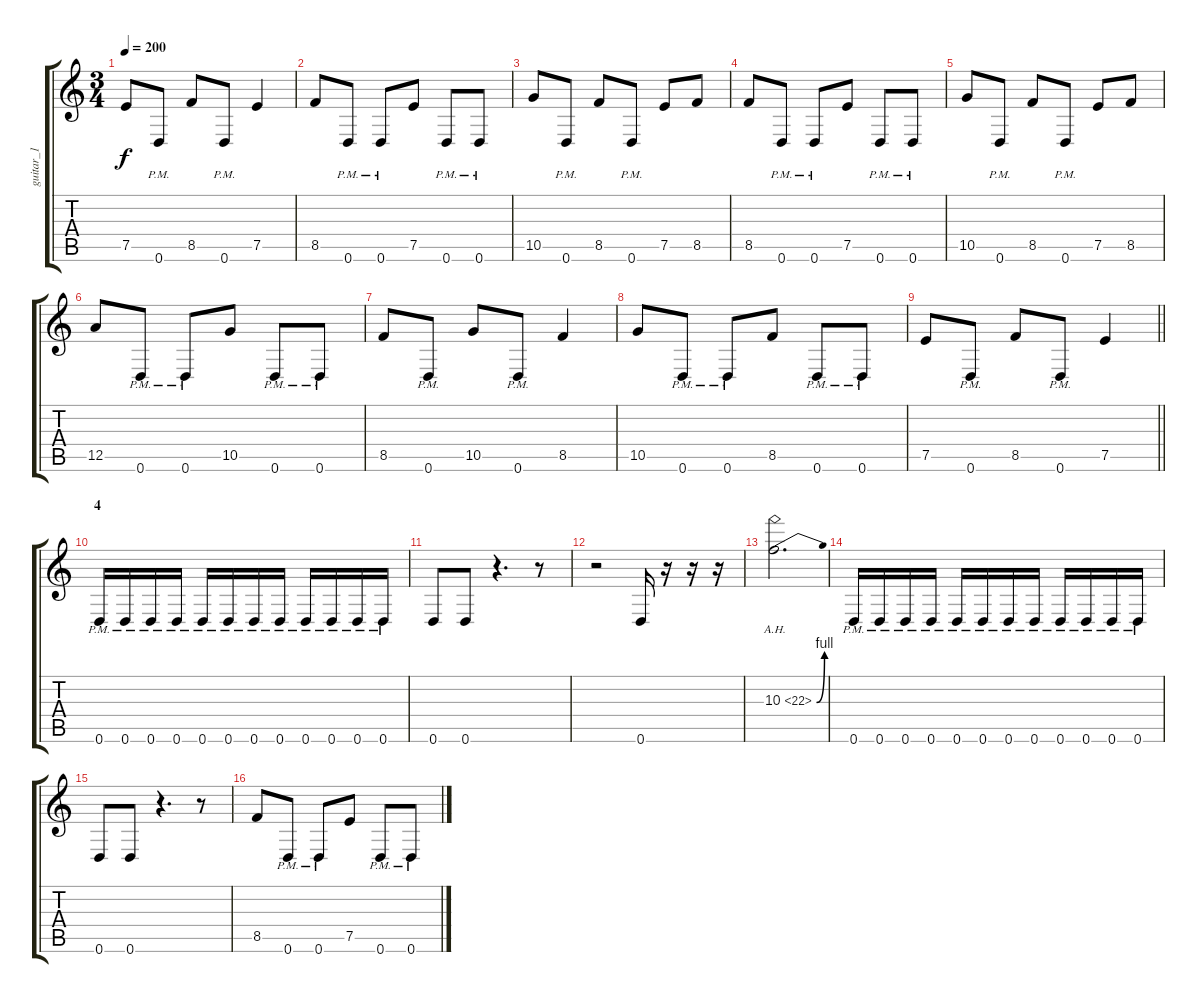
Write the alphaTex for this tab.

\track ("guitar_1" "guitar_1") {instrument overdrivenguitar}
\staff {score tabs}
\tuning (E4 B3 G3 D3 A2 D2) {hide}
\ts (3 4)
\tempo 200
\clef g2
\ks c
7.5.8{dy f} 0.6{pm}.8 8.5.8 0.6{pm}.8 7.5.4 |
8.5.8 0.6{pm}.8 0.6{pm}.8 7.5.8 0.6{pm}.8 0.6{pm}.8 |
10.5.8 0.6{pm}.8 8.5.8 0.6{pm}.8 7.5.8 8.5.8 |
8.5.8 0.6{pm}.8 0.6{pm}.8 7.5.8 0.6{pm}.8 0.6{pm}.8 |
10.5.8 0.6{pm}.8 8.5.8 0.6{pm}.8 7.5.8 8.5.8 |
12.5.8 0.6{pm}.8 0.6{pm}.8 10.5.8 0.6{pm}.8 0.6{pm}.8 |
8.5.8 0.6{pm}.8 10.5.8 0.6{pm}.8 8.5.4 |
10.5.8 0.6{pm}.8 0.6{pm}.8 8.5.8 0.6{pm}.8 0.6{pm}.8 |
\barLineRight lightlight
7.5.8 0.6{pm}.8 8.5.8 0.6{pm}.8 7.5.4 |
\section ("" "4")
0.6{pm}.16{instrument overdrivenguitar} 0.6{pm}.16 0.6{pm}.16 0.6{pm}.16 0.6{pm}.16 0.6{pm}.16 0.6{pm}.16 0.6{pm}.16 0.6{pm}.16 0.6{pm}.16 0.6{pm}.16 0.6{pm}.16 |
0.6.8 0.6.8 r.4{d} r.8 |
r.2 0.6.16 r.16 r.16 r.16 |
10.3{be (bend 0 0 60 4) ah 12}.2{d} |
0.6{pm}.16{instrument overdrivenguitar} 0.6{pm}.16 0.6{pm}.16 0.6{pm}.16 0.6{pm}.16 0.6{pm}.16 0.6{pm}.16 0.6{pm}.16 0.6{pm}.16 0.6{pm}.16 0.6{pm}.16 0.6{pm}.16 |
0.6.8 0.6.8 r.4{d} r.8 |
8.5.8 0.6{pm}.8 0.6{pm}.8 7.5.8 0.6{pm}.8 0.6{pm}.8
